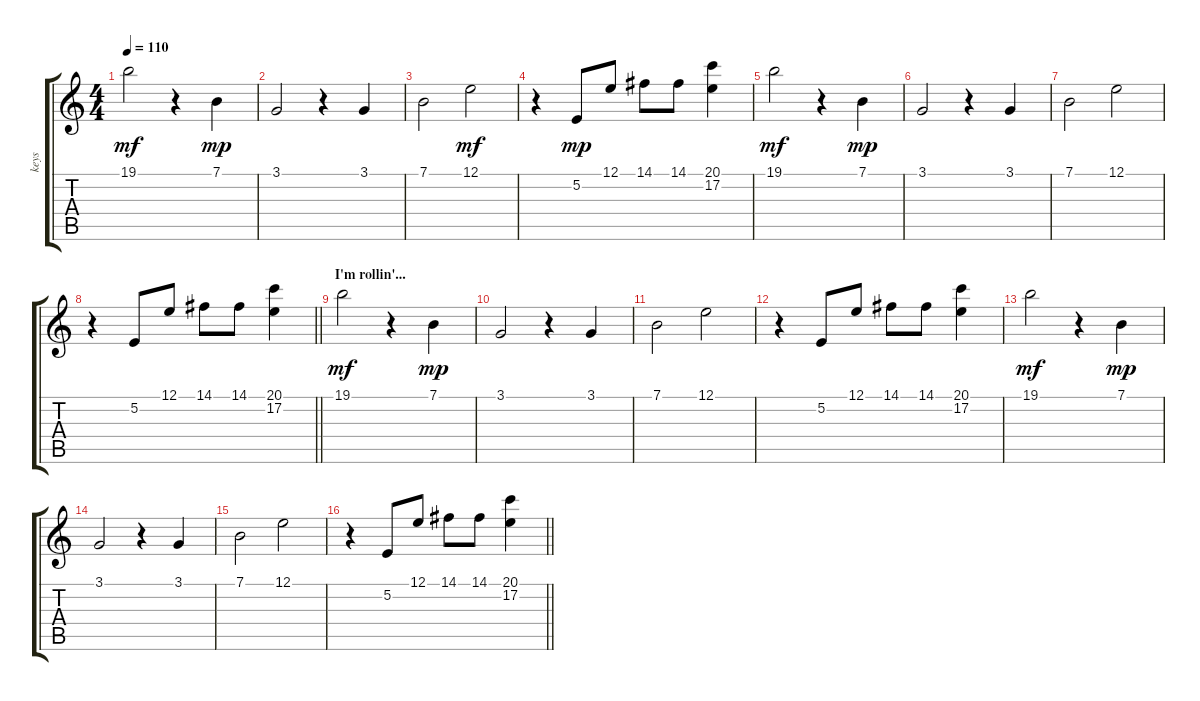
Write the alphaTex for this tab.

\track ("keys" "keys") {instrument electricpiano1}
\staff {score tabs}
\tuning (E4 B3 G3 D3 A2 E2) {hide}
\ts (4 4)
\section ("" "")
\tempo 110
\clef g2
\ks c
19.1.2{dy mf} r.4 7.1.4{dy mp} |
3.1.2 r.4 3.1.4 |
7.1.2{balance 10} 12.1.2{dy mf} |
r.4 5.2.8{dy mp balance 5} 12.1.8{balance 10} 14.1.8 14.1.8 (20.1 17.2).4{balance 5} |
19.1.2{dy mf} r.4 7.1.4{dy mp} |
3.1.2 r.4 3.1.4 |
7.1.2{balance 10} 12.1.2 |
\barLineRight lightlight
r.4 5.2.8{balance 5} 12.1.8{balance 10} 14.1.8 14.1.8 (20.1 17.2).4{balance 5} |
\section ("" "I'm rollin'...")
19.1.2{dy mf} r.4 7.1.4{dy mp} |
3.1.2 r.4 3.1.4 |
7.1.2{balance 10} 12.1.2 |
r.4 5.2.8{balance 5} 12.1.8{balance 10} 14.1.8 14.1.8 (20.1 17.2).4{balance 5} |
19.1.2{dy mf} r.4 7.1.4{dy mp} |
3.1.2 r.4 3.1.4 |
7.1.2{balance 10} 12.1.2 |
\barLineRight lightlight
r.4 5.2.8{balance 5} 12.1.8{balance 10} 14.1.8 14.1.8 (20.1 17.2).4{balance 5}
